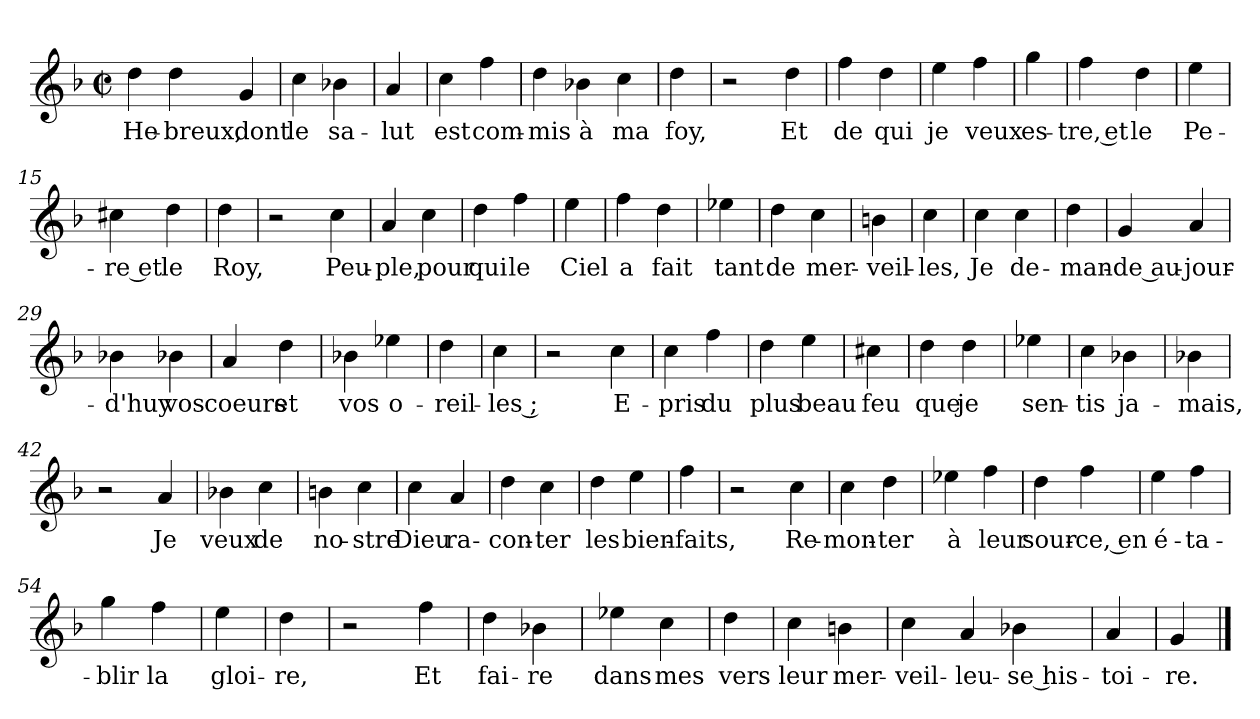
**kern	**text
*part1	*part1
*staff1	*staff1
*clefG2	*
*k[b-]	*
*F:	*
*M2/2	*
*met(c|)	*
=1	=1
4dd	He-
4dd	-breux,
4g	dont
=3	=3
4cc	le
4b-X	sa-
=4	=4
4a	-lut
=5	=5
4cc	est
4ff	com-
=6	=6
4dd	-mis
4b-X	à
4cc	ma
=8	=8
4dd	foy,
=9	=9
2r	.
4dd	Et
=10	=10
4ff	de
4dd	qui
=11	=11
4ee	je
4ff	veux
=12	=12
4gg	es-
=13	=13
4ff	-tre, et
4dd	le
=14	=14
4ee	Pe-
=15	=15
4cc#X	-re et
4dd	le
=16	=16
4dd	Roy,
=17	=17
2r	.
4cc	Peu-
=18	=18
4a	-ple,
4cc	pour
=19	=19
4dd	qui
4ff	le
=20	=20
4ee	Ciel
=21	=21
4ff	a
4dd	fait
=22	=22
4ee-X	tant
=23	=23
4dd	de
4cc	mer-
=24	=24
4b	-veil-
=25	=25
4cc	-les,
=26	=26
4cc	Je
4cc	de-
=27	=27
4dd	-man-
=28	=28
4g	-de au-
4a	-jour-
=29	=29
4b-X	-d'huy
4b-X	vos
=30	=30
4a	coeurs
4dd	et
=31	=31
4b-X	vos
4ee-X	o-
=32	=32
4dd	-reil-
=33	=33
4cc	-les ;
=34	=34
2r	.
4cc	E-
=35	=35
4cc	-pris
4ff	du
=36	=36
4dd	plus
4ee	beau
=37	=37
4cc#X	feu
=38	=38
4dd	que
4dd	je
=39	=39
4ee-X	sen-
=40	=40
4cc	-tis
4b-X	ja-
=41	=41
4b-X	-mais,
=42	=42
2r	.
4a	Je
=43	=43
4b-X	veux
4cc	de
=44	=44
4b	no-
4cc	-stre
=45	=45
4cc	Dieu
4a	ra-
=46	=46
4dd	-con-
4cc	-ter
=47	=47
4dd	les
4ee	bien-
=48	=48
4ff	-faits,
=49	=49
2r	.
4cc	Re-
=50	=50
4cc	-mon-
4dd	-ter
=51	=51
4ee-X	à
4ff	leur
=52	=52
4dd	sour-
4ff	-ce, en
=53	=53
4ee	é-
4ff	-ta-
=54	=54
4gg	-blir
4ff	la
=55	=55
4ee	gloi-
=56	=56
4dd	-re,
=57	=57
2r	.
4ff	Et
=58	=58
4dd	fai-
4b-X	-re
=59	=59
4ee-X	dans
4cc	mes
=60	=60
4dd	vers
=61	=61
4cc	leur
4b	mer-
=62	=62
4cc	-veil-
4a	-leu-
4b-X	-se his-
=64	=64
4a	-toi-
=65	=65
4g	-re.
==	==
*-	*-
